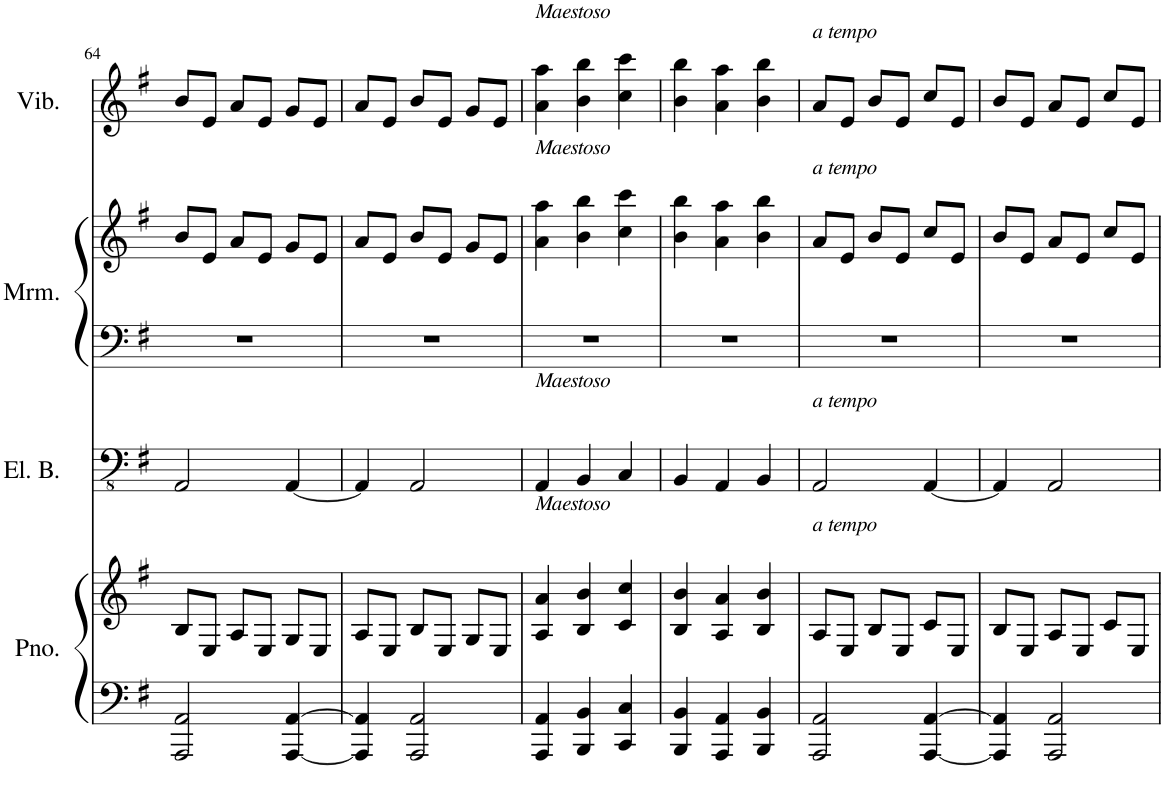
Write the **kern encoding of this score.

**kern	**kern	**kern	**kern	**kern
*part4	*part4	*part3	*part2	*part1
*staff5	*staff4	*staff3	*staff2	*staff1
*I"Piano	*	*I"Electric Bass	*I"Marimba	*I"Vibraphone
*I'Pno.	*	*I'El. B.	*I'Mrm.	*I'Vib.
!!LO:PB:g=z
*clefF4	*clefG2	*clefFv4	*clefG2	*clefG2
*k[f#]	*k[f#]	*k[f#]	*k[f#]	*k[f#]
*M3/4	*M3/4	*M3/4	*M3/4	*M3/4
=64	=64	=64	=64	=64
2AAA/ 2AA/	8B/L	2AAA/	8b/L	8b/L
.	8E/J	.	8e/J	8e/J
.	8A/L	.	8a/L	8a/L
.	8E/J	.	8e/J	8e/J
[4AAA/ [4AA/	8G/L	[4AAA/	8g/L	8g/L
.	8E/J	.	8e/J	8e/J
=65	=65	=65	=65	=65
4AAA/] 4AA/]	8A/L	4AAA/]	8a/L	8a/L
.	8E/J	.	8e/J	8e/J
2AAA/ 2AA/	8B/L	2AAA/	8b/L	8b/L
.	8E/J	.	8e/J	8e/J
.	8G/L	.	8g/L	8g/L
.	8E/J	.	8e/J	8e/J
=66	=66	=66	=66	=66
!	!	!	!	!LO:TX:a:i:t=Maestoso
!	!	!	!LO:TX:a:i:t=Maestoso	!
!	!	!LO:TX:a:i:t=Maestoso	!	!
!	!LO:TX:a:i:t=Maestoso	!	!	!
4AAA/ 4AA/	4A/ 4a/	4AAA/	4a\ 4aa\	4a\ 4aa\
4BBB/ 4BB/	4B/ 4b/	4BBB/	4b\ 4bb\	4b\ 4bb\
4CC/ 4C/	4c/ 4cc/	4CC/	4cc\ 4ccc\	4cc\ 4ccc\
=67	=67	=67	=67	=67
4BBB/ 4BB/	4B/ 4b/	4BBB/	4b\ 4bb\	4b\ 4bb\
4AAA/ 4AA/	4A/ 4a/	4AAA/	4a\ 4aa\	4a\ 4aa\
4BBB/ 4BB/	4B/ 4b/	4BBB/	4b\ 4bb\	4b\ 4bb\
=68	=68	=68	=68	=68
!	!	!	!	!LO:TX:a:i:t=a tempo
!	!	!	!LO:TX:a:i:t=a tempo	!
!	!	!LO:TX:a:i:t=a tempo	!	!
!	!LO:TX:a:i:t=a tempo	!	!	!
2AAA/ 2AA/	8A/L	2AAA/	8a/L	8a/L
.	8E/J	.	8e/J	8e/J
.	8B/L	.	8b/L	8b/L
.	8E/J	.	8e/J	8e/J
[4AAA/ [4AA/	8c/L	[4AAA/	8cc/L	8cc/L
.	8E/J	.	8e/J	8e/J
=69	=69	=69	=69	=69
4AAA/] 4AA/]	8B/L	4AAA/]	8b/L	8b/L
.	8E/J	.	8e/J	8e/J
2AAA/ 2AA/	8A/L	2AAA/	8a/L	8a/L
.	8E/J	.	8e/J	8e/J
.	8c/L	.	8cc/L	8cc/L
.	8E/J	.	8e/J	8e/J
=	=	=	=	=
*-	*-	*-	*-	*-
